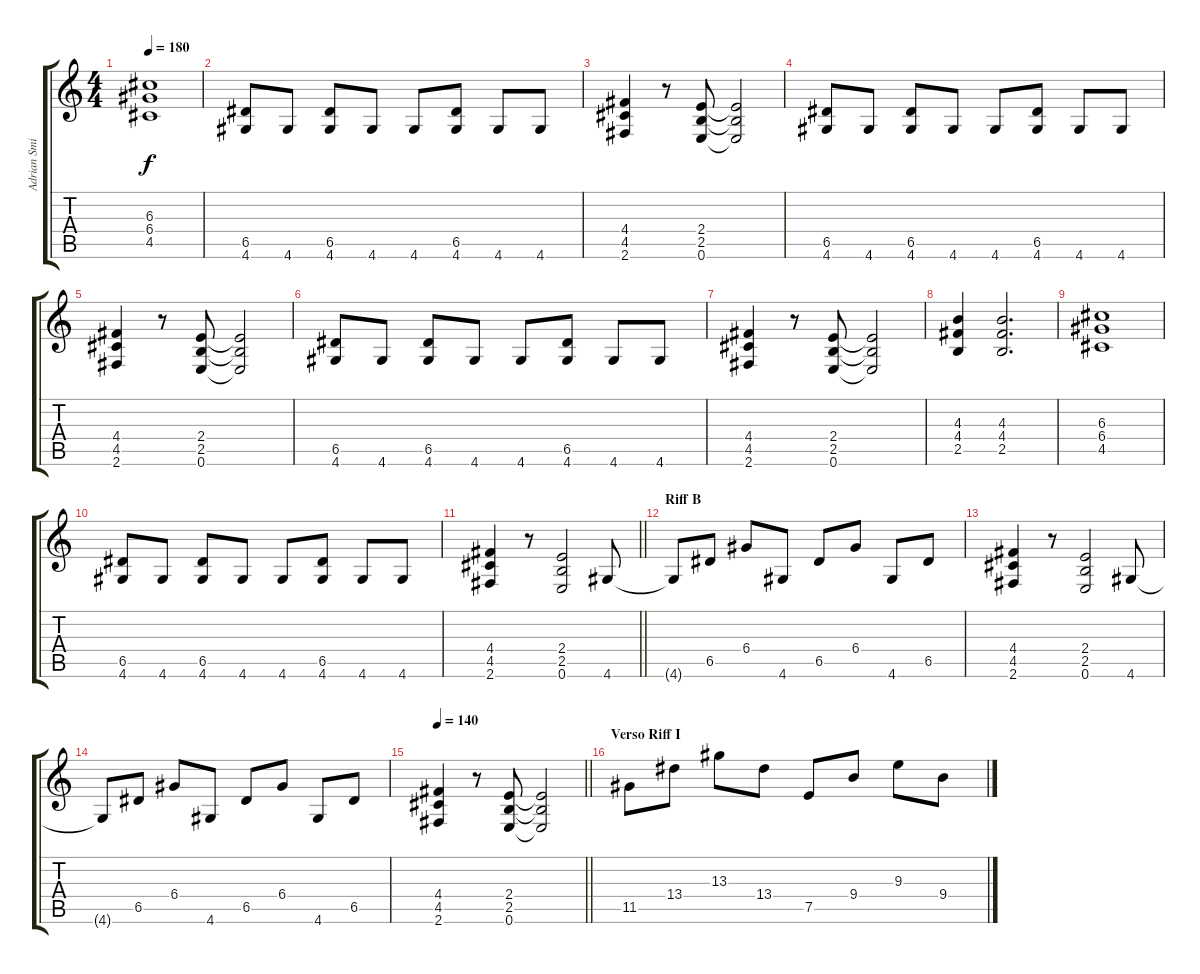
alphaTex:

\track ("Adrian Smith" "Adrian Smi") {instrument distortionguitar}
\staff {score tabs}
\tuning (E4 B3 G3 D3 A2 E2) {hide}
\ts (4 4)
\tempo 180
\clef g2
\ks c
(6.3 6.4 4.5).1{dy f} |
(6.5 4.6).8 4.6.8 (6.5 4.6).8 4.6.8 4.6.8 (6.5 4.6).8 4.6.8 4.6.8 |
(4.4 4.5 2.6).4 r.8 (2.4 2.5 0.6).8 (2.4{t} 2.5{t} 0.6{t}).2 |
(6.5 4.6).8 4.6.8 (6.5 4.6).8 4.6.8 4.6.8 (6.5 4.6).8 4.6.8 4.6.8 |
(4.4 4.5 2.6).4 r.8 (2.4 2.5 0.6).8 (2.4{t} 2.5{t} 0.6{t}).2 |
(6.5 4.6).8 4.6.8 (6.5 4.6).8 4.6.8 4.6.8 (6.5 4.6).8 4.6.8 4.6.8 |
(4.4 4.5 2.6).4 r.8 (2.4 2.5 0.6).8 (2.4{t} 2.5{t} 0.6{t}).2 |
(4.3 4.4 2.5).4 (4.3 4.4 2.5).2{d} |
(6.3 6.4 4.5).1 |
(6.5 4.6).8 4.6.8 (6.5 4.6).8 4.6.8 4.6.8 (6.5 4.6).8 4.6.8 4.6.8 |
\barLineRight lightlight
(4.4 4.5 2.6).4 r.8 (2.4 2.5 0.6).2 4.6.8 |
\section ("" "Riff B")
4.6{t}.8 6.5.8 6.4.8 4.6.8 6.5.8 6.4.8 4.6.8 6.5.8 |
(4.4 4.5 2.6).4 r.8 (2.4 2.5 0.6).2 4.6.8 |
4.6{t}.8 6.5.8 6.4.8 4.6.8 6.5.8 6.4.8 4.6.8 6.5.8 |
\tempo 140
\barLineRight lightlight
(4.4 4.5 2.6).4 r.8 (2.4 2.5 0.6).8 (2.4{t} 2.5{t} 0.6{t}).2 |
\section ("" "Verso Riff I")
11.5.8{instrument electricguitarmuted} 13.4.8 13.3.8 13.4.8 7.5.8 9.4.8 9.3.8 9.4.8
